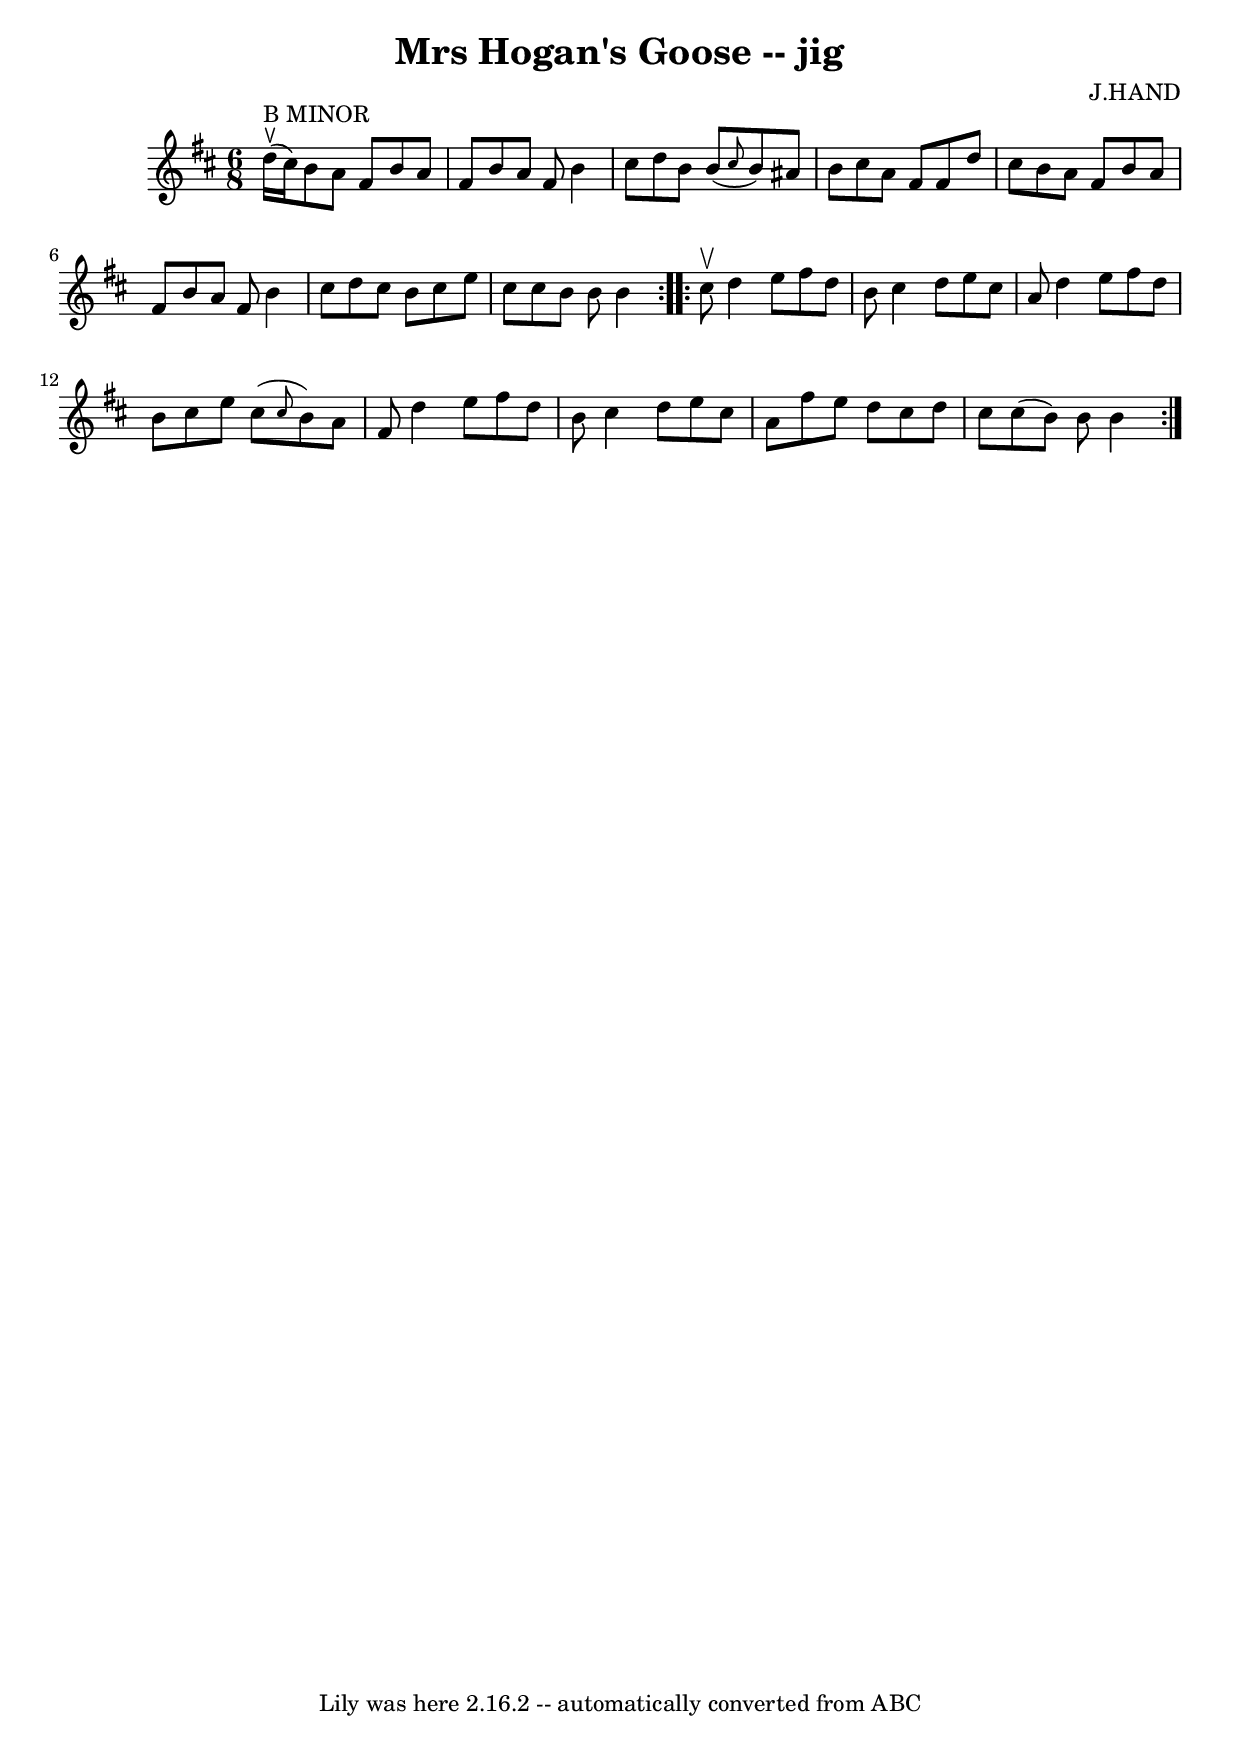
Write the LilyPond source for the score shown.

\version "2.16.2"
\include "Mammoth.ily"
\header {
	%% book = "Ryan's Mammoth Collection"
	composer = "J.HAND"
	crossRefNumber = "1"
	footnotes = ""
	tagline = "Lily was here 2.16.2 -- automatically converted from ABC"
	title = "Mrs Hogan's Goose -- jig"
}
voicedefault =  {


\repeat volta 2 {
\time 6/8 
\key b \minor d''16^"B MINOR"^\ltoe(cis''16) |
   
b'8 a'8 fis'8 b'8 a'8 fis'8  |
 b'8 a'8 fis'8    
b'4 cis''8  |
 d''8 b'8 b'8 (\grace { cis''8  } b'8)  
 ais'8 b'8  |
 cis''8 a'8 fis'8 fis'8 d''8 cis''8  
|
 b'8 a'8 fis'8 b'8 a'8 fis'8  |
 b'8 a'8  
 fis'8 b'4 cis''8  |
 d''8 cis''8 b'8 cis''8 e''8    
cis''8  |
 cis''8 b'8 b'8 b'4  } \repeat volta 2 { cis''8 
^\upbow |
 d''4 e''8 fis''8 d''8 b'8  |
 cis''4    
d''8 e''8 cis''8 a'8  |
 d''4 e''8 fis''8 d''8 b'8 
 |
 cis''8 e''8 cis''8 (\grace { cis''8  } b'8) a'8    
fis'8  |
 d''4 e''8 fis''8 d''8 b'8  |
 cis''4    
d''8 e''8 cis''8 a'8  |
 fis''8 e''8 d''8 cis''8    
d''8 cis''8  |
 cis''8 (b'8) b'8 b'4  }   
}

\score{
    <<

	\context Staff="default"
	{
	    \voicedefault 
	}

    >>
	\layout {
	}
	\midi {}
}
